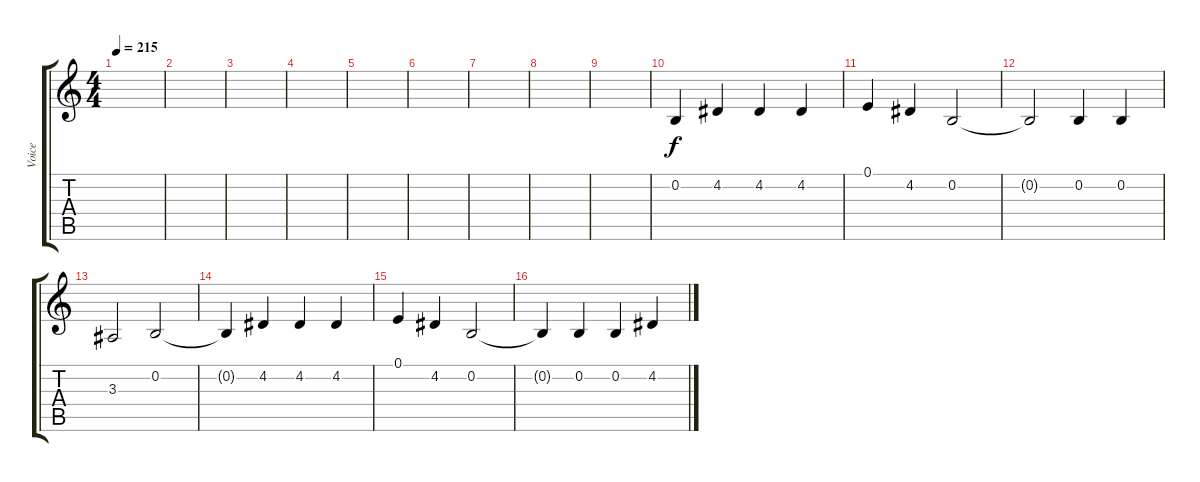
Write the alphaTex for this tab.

\track ("Voice" "Voice") {instrument electricgrandpiano}
\staff {score tabs}
\tuning (E4 B3 G3 D3 A2 E2) {hide}
\ts (4 4)
\tempo 215
\clef g2
\ks c
|
|
|
|
|
|
|
|
|
0.2.4 4.2.4 4.2.4 4.2.4 |
0.1.4 4.2.4 0.2.2 |
0.2{t}.2 0.2.4 0.2.4 |
3.3.2 0.2.2 |
0.2{t}.4 4.2.4 4.2.4 4.2.4 |
0.1.4 4.2.4 0.2.2 |
0.2{t}.4 0.2.4 0.2.4 4.2.4
